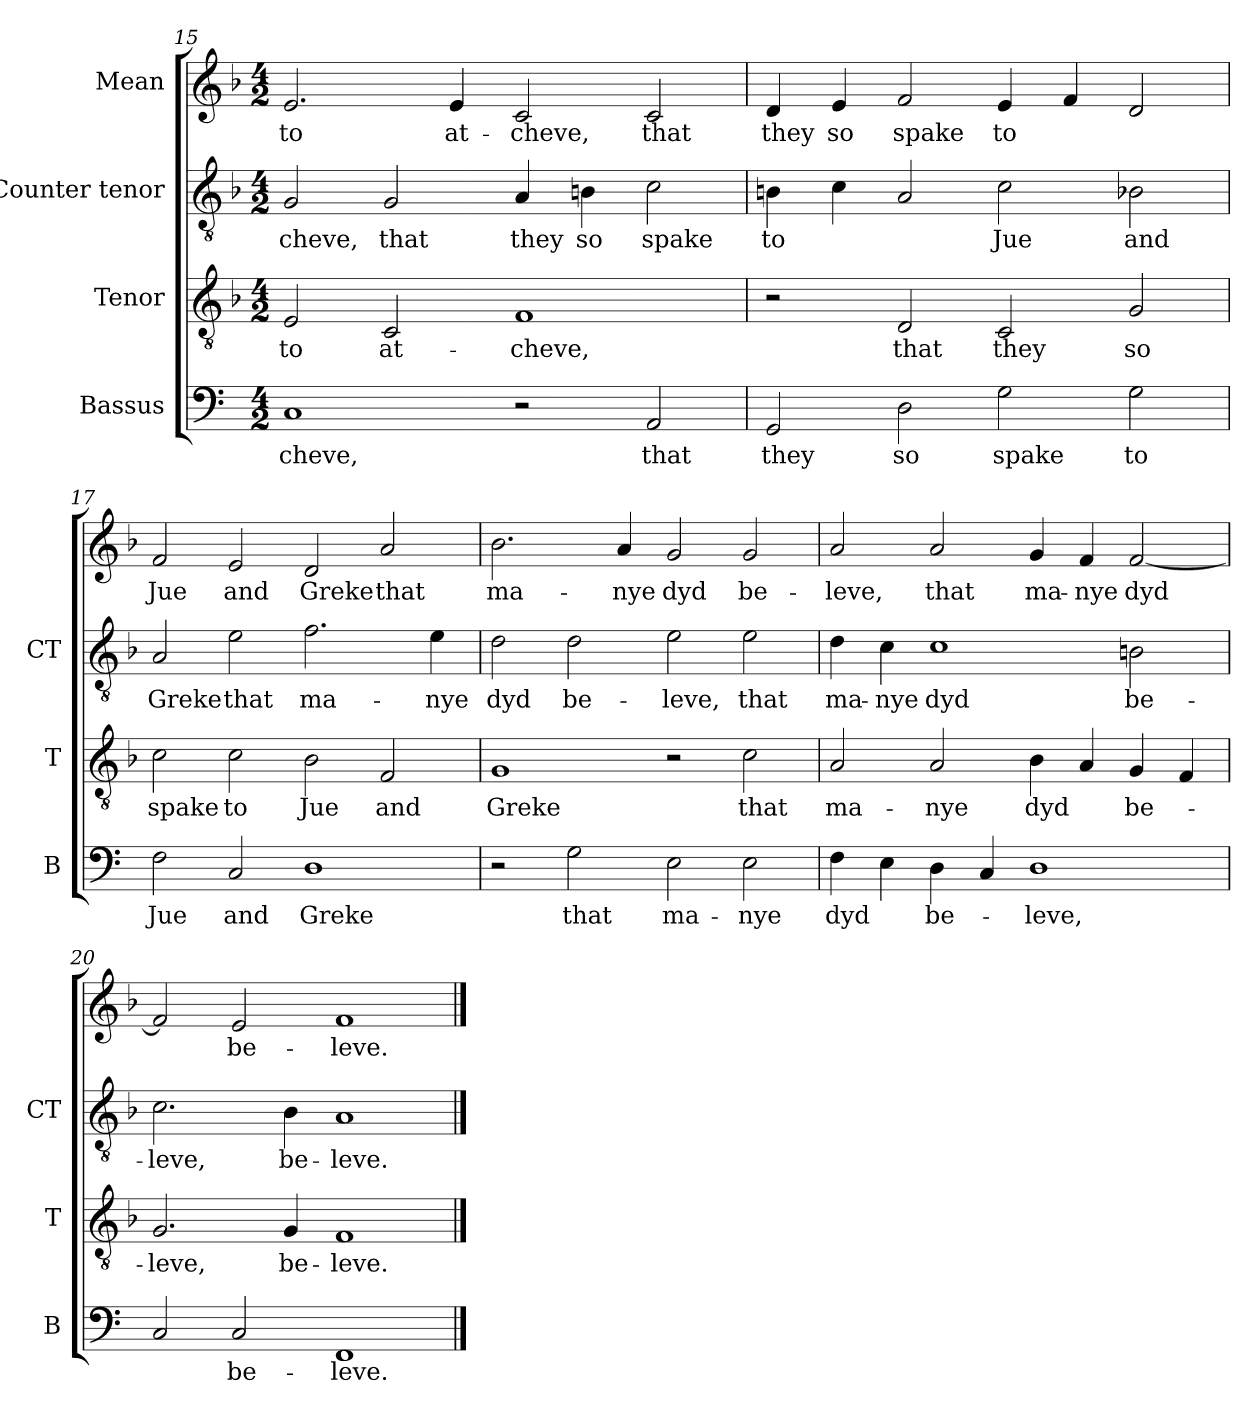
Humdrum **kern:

**kern	**text	**kern	**text	**kern	**text	**kern	**text
*part4	*part4	*part3	*part3	*part2	*part2	*part1	*part1
*staff4	*staff4	*staff3	*staff3	*staff2	*staff2	*staff1	*staff1
*I"Bassus	*	*I"Tenor	*	*I"Counter tenor	*	*I"Mean	*
*I'B	*	*I'T	*	*I'CT	*	*	*
*clefF4	*	*clefGv2	*	*clefGv2	*	*clefG2	*
*k[]	*	*k[b-]	*	*k[b-]	*	*k[b-]	*
*C:	*	*F:	*	*F:	*	*F:	*
*M4/2	*	*M4/2	*	*M4/2	*	*M4/2	*
=15	=15	=15	=15	=15	=15	=15	=15
!	!LO:LY:b	!	!LO:LY:b	!	!LO:LY:b	!	!LO:LY:b
1C	-cheve,	2E/	to	2G/	-cheve,	2.e/	to
!	!	!	!LO:LY:b	!	!LO:LY:b	!	!
.	.	2C/	at-	2G/	that	.	.
!	!	!	!	!	!	!	!LO:LY:b
.	.	.	.	.	.	4e/	at-
!	!	!	!LO:LY:b	!	!LO:LY:b	!	!LO:LY:b
2r	.	1F	-cheve,	4A/	they	2c/	-cheve,
!	!	!	!	!	!LO:LY:b	!	!
.	.	.	.	4Bn\	so	.	.
!	!LO:LY:b	!	!	!	!LO:LY:b	!	!LO:LY:b
2AA/	that	.	.	2c\	spake	2c/	that
=16	=16	=16	=16	=16	=16	=16	=16
!	!LO:LY:b	!	!	!	!LO:LY:b	!	!LO:LY:b
2GG/	they	2r	.	4Bn\	to	4d/	they
!	!	!	!	!	!	!	!LO:LY:b
.	.	.	.	4c\	.	4e/	so
!	!LO:LY:b	!	!LO:LY:b	!	!	!	!LO:LY:b
2D\	so	2D/	that	2A/	.	2f/	spake
!	!LO:LY:b	!	!LO:LY:b	!	!LO:LY:b	!	!LO:LY:b
2G\	spake	2C/	they	2c\	Jue	4e/	to
.	.	.	.	.	.	4f/	.
!	!LO:LY:b	!	!LO:LY:b	!	!LO:LY:b	!	!
2G\	to	2G/	so	2B-X\	and	2d/	.
!!LO:LB:g=z
=17	=17	=17	=17	=17	=17	=17	=17
!	!LO:LY:b	!	!LO:LY:b	!	!LO:LY:b	!	!LO:LY:b
2F\	Jue	2c\	spake	2A/	Greke	2f/	Jue
!	!LO:LY:b	!	!LO:LY:b	!	!LO:LY:b	!	!LO:LY:b
2C/	and	2c\	to	2e\	that	2e/	and
!	!LO:LY:b	!	!LO:LY:b	!	!LO:LY:b	!	!LO:LY:b
1D	Greke	2B-\	Jue	2.f\	ma-	2d/	Greke
!	!	!	!LO:LY:b	!	!	!	!LO:LY:b
.	.	2F/	and	.	.	2a/	that
!	!	!	!	!	!LO:LY:b	!	!
.	.	.	.	4e\	-nye	.	.
=18	=18	=18	=18	=18	=18	=18	=18
!	!	!	!LO:LY:b	!	!LO:LY:b	!	!LO:LY:b
2r	.	1G	Greke	2d\	dyd	2.b-\	ma-
!	!LO:LY:b	!	!	!	!LO:LY:b	!	!
2G\	that	.	.	2d\	be-	.	.
!	!	!	!	!	!	!	!LO:LY:b
.	.	.	.	.	.	4a/	-nye
!	!LO:LY:b	!	!	!	!LO:LY:b	!	!LO:LY:b
2E\	ma-	2r	.	2e\	-leve,	2g/	dyd
!	!LO:LY:b	!	!LO:LY:b	!	!LO:LY:b	!	!LO:LY:b
2E\	-nye	2c\	that	2e\	that	2g/	be-
=19	=19	=19	=19	=19	=19	=19	=19
!	!LO:LY:b	!	!LO:LY:b	!	!LO:LY:b	!	!LO:LY:b
4F\	dyd	2A/	ma-	4d\	ma-	2a/	-leve,
!	!	!	!	!	!LO:LY:b	!	!
4E\	.	.	.	4c\	-nye	.	.
!	!LO:LY:b	!	!LO:LY:b	!	!LO:LY:b	!	!LO:LY:b
4D\	be-	2A/	-nye	1c	dyd	2a/	that
4C/	.	.	.	.	.	.	.
!	!LO:LY:b	!	!LO:LY:b	!	!	!	!LO:LY:b
1D	-leve,	4B-\	dyd	.	.	4g/	ma-
!	!	!	!	!	!	!	!LO:LY:b
.	.	4A/	.	.	.	4f/	-nye
!	!	!	!LO:LY:b	!	!LO:LY:b	!	!LO:LY:b
.	.	4G/	be-	2Bn\	be-	[2f/	dyd
.	.	4F/	.	.	.	.	.
=20	=20	=20	=20	=20	=20	=20	=20
!	!	!	!LO:LY:b	!	!LO:LY:b	!	!
2C/	.	2.G/	-leve,	2.c\	-leve,	2f/]	.
!	!LO:LY:b	!	!	!	!	!	!LO:LY:b
2C/	be-	.	.	.	.	2e/	be-
!	!	!	!LO:LY:b	!	!LO:LY:b	!	!
.	.	4G/	be-	4B-\	be-	.	.
!	!LO:LY:b	!	!LO:LY:b	!	!LO:LY:b	!	!LO:LY:b
1FF	-leve.	1F	-leve.	1A	-leve.	1f	-leve.
==	==	==	==	==	==	==	==
*-	*-	*-	*-	*-	*-	*-	*-
